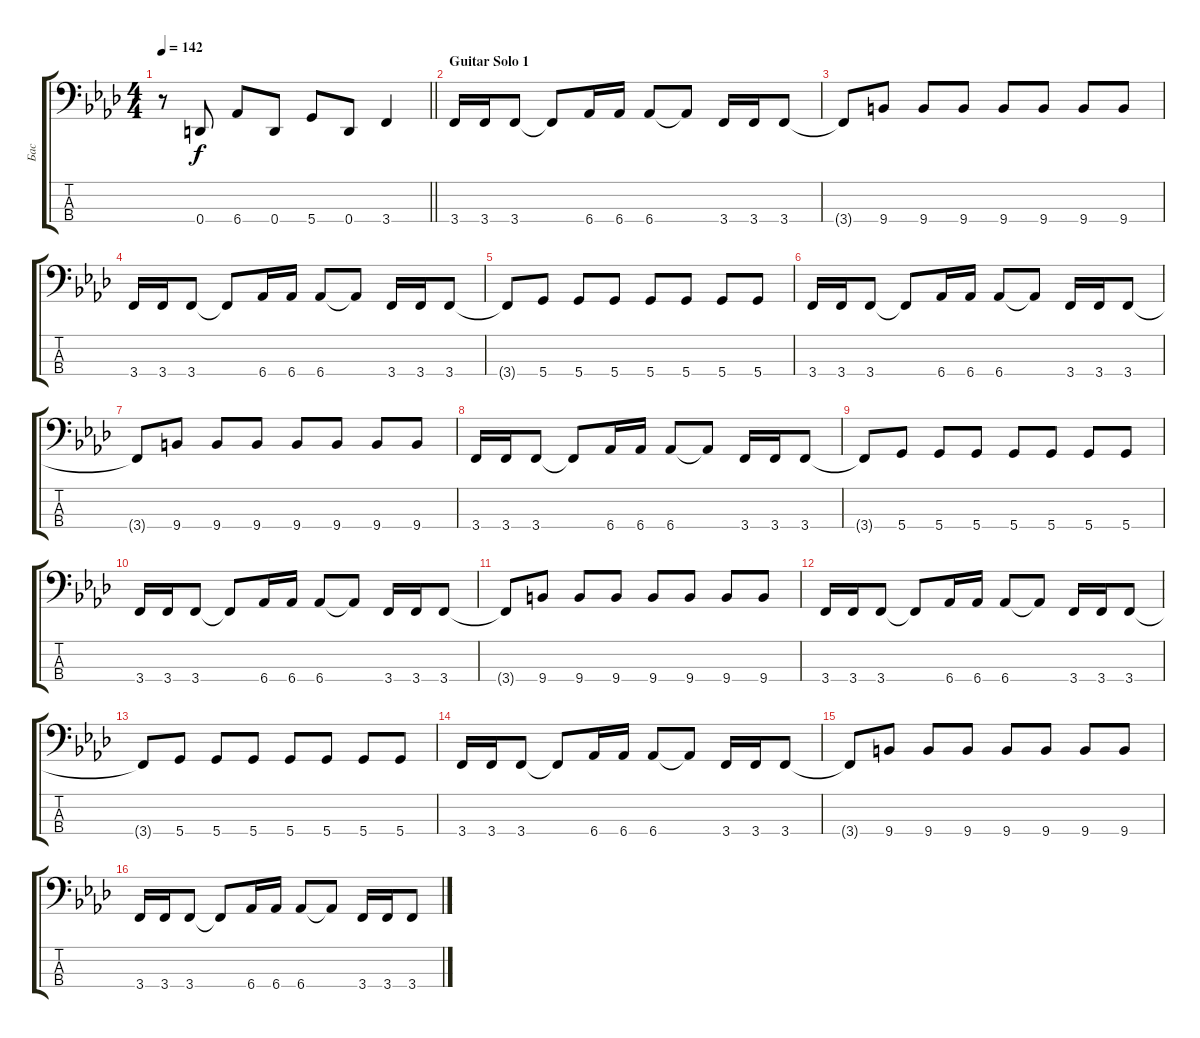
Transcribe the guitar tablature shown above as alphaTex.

\track ("Бас" "Бас") {instrument electricbassfinger}
\staff {score tabs}
\tuning (G2 D2 A1 D1) {hide}
\ts (4 4)
\tempo 142
\clef f4
\barLineRight lightlight
\ks fminor
r.8{dy ff} 0.4.8{dy f} 6.4.8 0.4.8 5.4.8 0.4.8 3.4.4 |
\section ("" "Guitar Solo 1")
3.4.16 3.4.16 3.4.8 3.4{t}.8 6.4.16 6.4.16 6.4.8 6.4{t}.8 3.4.16 3.4.16 3.4.8 |
3.4{t}.8 9.4.8 9.4.8 9.4.8 9.4.8 9.4.8 9.4.8 9.4.8 |
3.4.16 3.4.16 3.4.8 3.4{t}.8 6.4.16 6.4.16 6.4.8 6.4{t}.8 3.4.16 3.4.16 3.4.8 |
3.4{t}.8 5.4.8 5.4.8 5.4.8 5.4.8 5.4.8 5.4.8 5.4.8 |
3.4.16 3.4.16 3.4.8 3.4{t}.8 6.4.16 6.4.16 6.4.8 6.4{t}.8 3.4.16 3.4.16 3.4.8 |
3.4{t}.8 9.4.8 9.4.8 9.4.8 9.4.8 9.4.8 9.4.8 9.4.8 |
3.4.16 3.4.16 3.4.8 3.4{t}.8 6.4.16 6.4.16 6.4.8 6.4{t}.8 3.4.16 3.4.16 3.4.8 |
3.4{t}.8 5.4.8 5.4.8 5.4.8 5.4.8 5.4.8 5.4.8 5.4.8 |
3.4.16 3.4.16 3.4.8 3.4{t}.8 6.4.16 6.4.16 6.4.8 6.4{t}.8 3.4.16 3.4.16 3.4.8 |
3.4{t}.8 9.4.8 9.4.8 9.4.8 9.4.8 9.4.8 9.4.8 9.4.8 |
3.4.16 3.4.16 3.4.8 3.4{t}.8 6.4.16 6.4.16 6.4.8 6.4{t}.8 3.4.16 3.4.16 3.4.8 |
3.4{t}.8 5.4.8 5.4.8 5.4.8 5.4.8 5.4.8 5.4.8 5.4.8 |
3.4.16 3.4.16 3.4.8 3.4{t}.8 6.4.16 6.4.16 6.4.8 6.4{t}.8 3.4.16 3.4.16 3.4.8 |
3.4{t}.8 9.4.8 9.4.8 9.4.8 9.4.8 9.4.8 9.4.8 9.4.8 |
3.4.16 3.4.16 3.4.8 3.4{t}.8 6.4.16 6.4.16 6.4.8 6.4{t}.8 3.4.16 3.4.16 3.4.8
